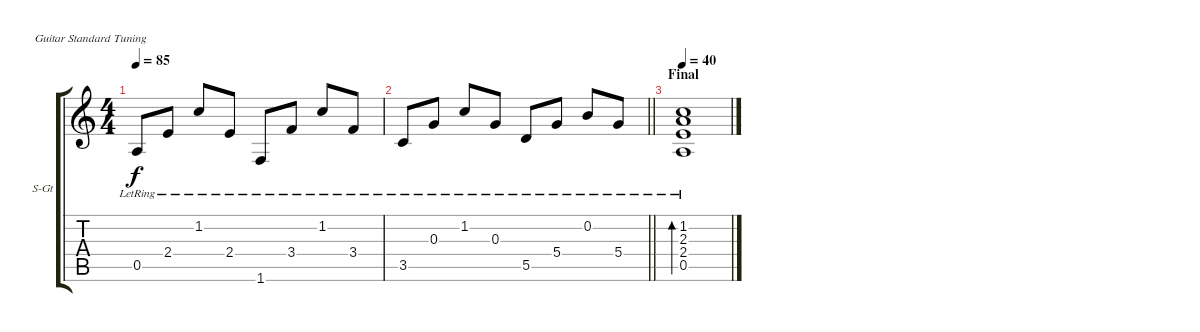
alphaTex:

\bracketExtendMode groupsimilarinstruments
\firstSystemTrackNameOrientation horizontal
\otherSystemsTrackNameOrientation horizontal
\track ("Rhytm Guitar (Left) (Clean)" "S-Gt") {instrument acousticguitarsteel}
\staff {score tabs}
\tuning (E4 B3 G3 D3 A2 E2)
\ts (4 4)
\tempo 85
\clef g2
\ks c
0.5{lr}.8{dy f} 2.4{lr}.8 1.2{lr}.8 2.4{lr}.8 1.6{lr}.8 3.4{lr}.8 1.2{lr}.8 3.4{lr}.8 |
\barLineRight lightlight
3.5{lr}.8 0.3{lr}.8 1.2{lr}.8 0.3{lr}.8 5.5{lr}.8 5.4{lr}.8 0.2{lr}.8 5.4{lr}.8 |
\section ("" "Final")
\tempo 40
(1.2{lr} 2.3{lr} 2.4{lr} 0.5{lr}).1{bd 240}
